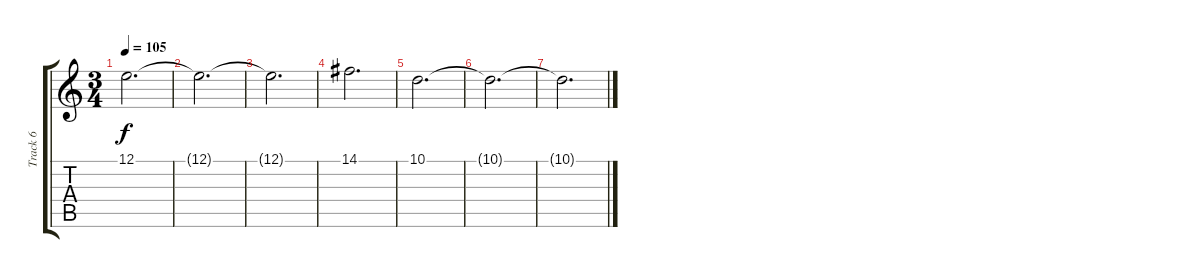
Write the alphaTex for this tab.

\track ("Track 6" "Track 6") {instrument stringensemble1}
\staff {score tabs}
\tuning (E4 B3 G3 D3 A2 E2) {hide}
\ts (3 4)
\tempo 105
\clef g2
\ks c
12.1.2{d dy f} |
12.1{t}.2{d} |
12.1{t}.2{d} |
14.1.2{d} |
10.1.2{d volume 0} |
10.1{t}.2{d} |
10.1{t}.2{d}
